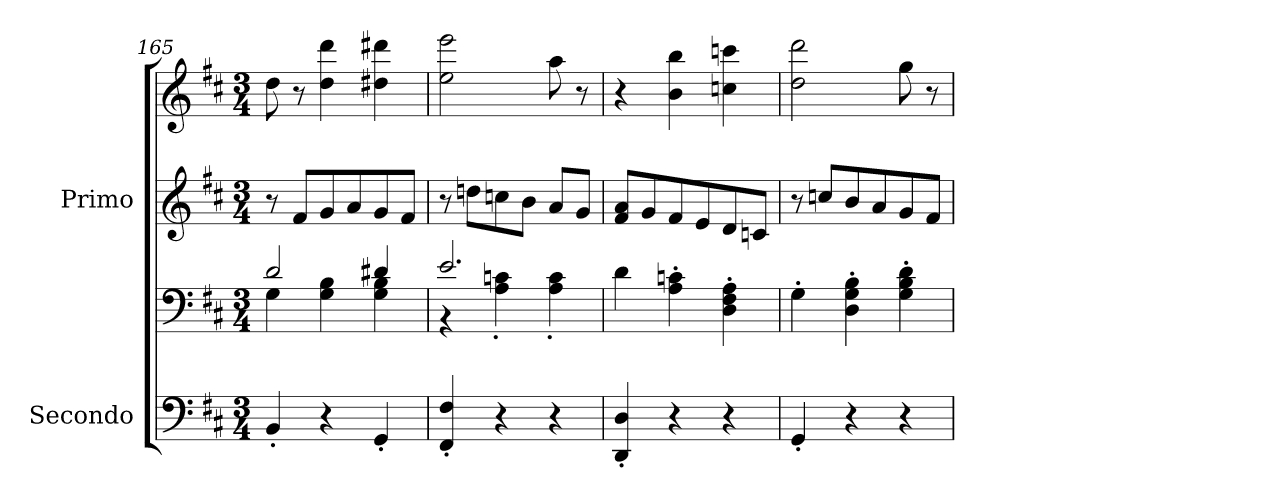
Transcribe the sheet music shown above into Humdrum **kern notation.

**kern	**kern	**kern	**kern
*part2	*part2	*part1	*part1
*staff4	*staff3	*staff2	*staff1
*I"Secondo	*	*I"Primo	*
*I'Sec.	*	*I'Pri.	*
!!LO:PB:g=z
*clefF4	*clefF4	*clefG2	*clefG2
*k[f#c#]	*k[f#c#]	*k[f#c#]	*k[f#c#]
*M3/4	*M3/4	*M3/4	*M3/4
=165	=165	=165	=165
*	*^	*	*
4BB'/	2d/	4G\	8r	8dd\
.	.	.	8f#/L	8r
4r	.	4G\ 4B\	8g/	4dd\ 4ddd\
.	.	.	8a/	.
4GG'/	4d#X/	4G\ 4B\	8g/	4dd#X\ 4ddd#X\
.	.	.	8f#/J	.
=166	=166	=166	=166	=166
4FF#/' 4F#/'	2.e/	4r	8r	2ee\ 2eee\
.	.	.	8ddn\L	.
4r	.	4A\' 4cn\'	8ccn\	.
.	.	.	8b\J	.
4r	.	4A\' 4c\'	8a/L	8aa\
.	.	.	8g/J	8r
*	*v	*v	*	*
=167	=167	=167	=167
4DD/' 4D/'	4d\	8f#/ 8a/L	4r
.	.	8g/	.
4r	4A\' 4cn\'	8f#/	4b\ 4bb\
.	.	8e/	.
4r	4D\' 4F#\' 4A\'	8d/	4ccn\ 4cccn\
.	.	8cn/J	.
=168	=168	=168	=168
4GG'/	4G'\	8r	2dd\ 2ddd\
.	.	8ccn/L	.
4r	4D\' 4G\' 4B\'	8b/	.
.	.	8a/	.
4r	4G\' 4B\' 4d\'	8g/	8gg\
.	.	8f#/J	8r
=	=	=	=
*-	*-	*-	*-
